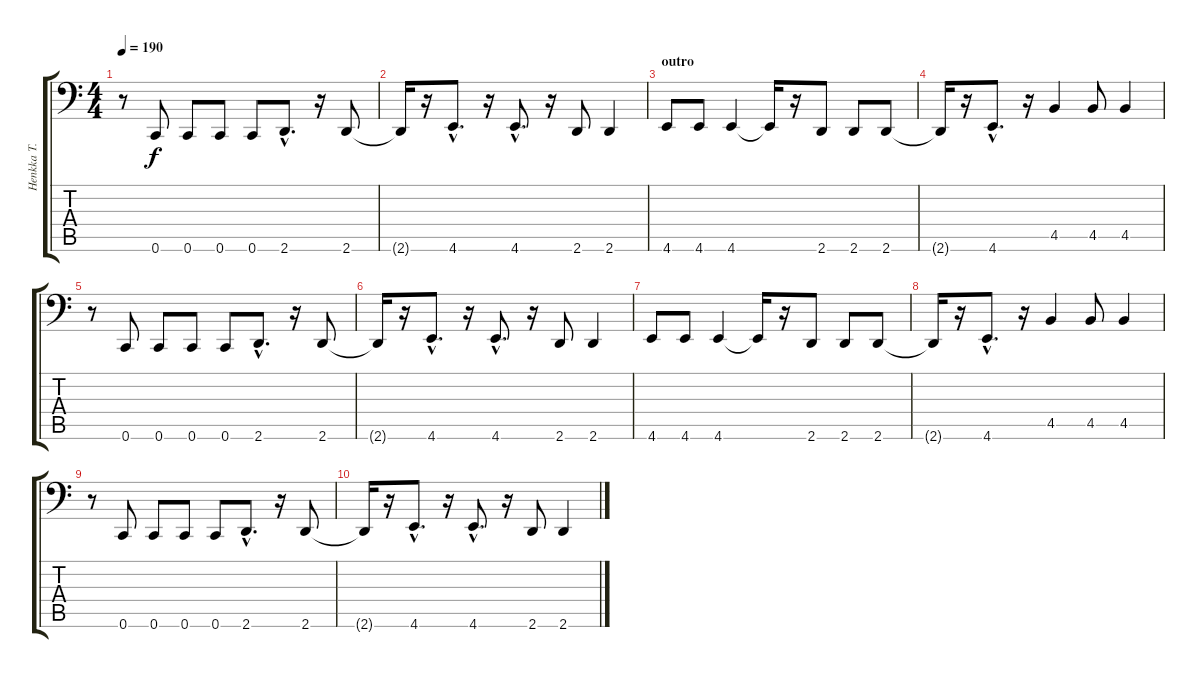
\track ("Henkka T. Blacksmith" "Henkka T. ") {instrument electricbassfinger}
\staff {score tabs}
\tuning (D3 A2 F2 C2 G1 C1) {hide}
\ts (4 4)
\tempo 190
\clef f4
\ks c
r.8{dy f} 0.6.8 0.6.8 0.6.8 0.6.8 2.6{hac}.8{d} r.16 2.6.8 |
2.6{t}.16 r.16 4.6{hac}.8{d} r.16 4.6{hac}.8{d} r.16 2.6.8 2.6.4 |
\section ("" "outro")
4.6.8 4.6.8 4.6.4 4.6{t}.16 r.16 2.6.8 2.6.8 2.6.8 |
2.6{t}.16 r.16 4.6{hac}.8{d} r.16 4.5.4 4.5.8 4.5.4 |
r.8 0.6.8 0.6.8 0.6.8 0.6.8 2.6{hac}.8{d} r.16 2.6.8 |
2.6{t}.16 r.16 4.6{hac}.8{d} r.16 4.6{hac}.8{d} r.16 2.6.8 2.6.4 |
4.6.8 4.6.8 4.6.4 4.6{t}.16 r.16 2.6.8 2.6.8 2.6.8 |
2.6{t}.16 r.16 4.6{hac}.8{d} r.16 4.5.4 4.5.8 4.5.4 |
r.8 0.6.8 0.6.8 0.6.8 0.6.8 2.6{hac}.8{d} r.16 2.6.8 |
2.6{t}.16 r.16 4.6{hac}.8{d} r.16 4.6{hac}.8{d} r.16 2.6.8 2.6.4
